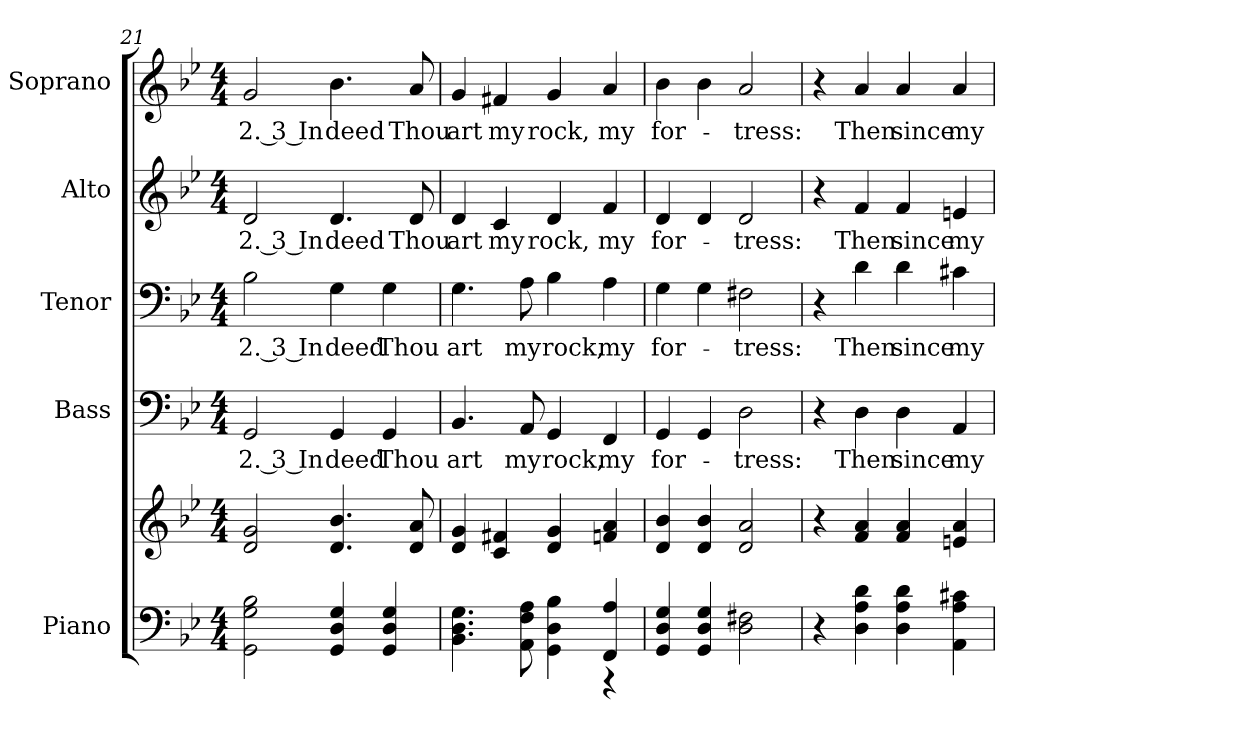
**kern	**kern	**kern	**text	**kern	**text	**kern	**text	**kern	**text
*part5	*part5	*part4	*part4	*part3	*part3	*part2	*part2	*part1	*part1
*staff6	*staff5	*staff4	*staff4	*staff3	*staff3	*staff2	*staff2	*staff1	*staff1
*I"Piano	*	*I"Bass	*	*I"Tenor	*	*I"Alto	*	*I"Soprano	*
*I'Pno.	*	*I'B.	*	*I'T.	*	*I'A.	*	*I'S.	*
!!LO:PB:g=z
*clefF4	*clefG2	*clefF4	*	*clefF4	*	*clefG2	*	*clefG2	*
*k[b-e-]	*k[b-e-]	*k[b-e-]	*	*k[b-e-]	*	*k[b-e-]	*	*k[b-e-]	*
*B-:	*B-:	*B-:	*	*B-:	*	*B-:	*	*B-:	*
*M4/4	*M4/4	*M4/4	*	*M4/4	*	*M4/4	*	*M4/4	*
=21	=21	=21	=21	=21	=21	=21	=21	=21	=21
!	!	!	!LO:LY:b:color=#000000	!	!	!	!	!	!
!	!	!	!	!	!LO:LY:b:color=#000000	!	!	!	!
!	!	!	!	!	!	!	!LO:LY:b:color=#000000	!	!
!	!	!	!	!	!	!	!	!	!LO:LY:b:color=#000000
2GGi\ 2Gi 2B-i	2di/ 2gi	2GGi/	2. 3 In	2B-i\	2. 3 In	2di/	2. 3 In	2gi/	2. 3 In
!	!	!	!LO:LY:b:color=#000000	!	!	!	!	!	!
!	!	!	!	!	!LO:LY:b:color=#000000	!	!	!	!
!	!	!	!	!	!	!	!LO:LY:b:color=#000000	!	!
!	!	!	!	!	!	!	!	!	!LO:LY:b:color=#000000
4GGi/ 4Di 4Gi	4.di/ 4.b-i	4GGi/	deed	4Gi\	deed	4.di/	deed	4.b-i\	deed
!	!	!	!LO:LY:b:color=#000000	!	!	!	!	!	!
!	!	!	!	!	!LO:LY:b:color=#000000	!	!	!	!
4GGi/ 4Di 4Gi	.	4GGi/	Thou	4Gi\	Thou	.	.	.	.
!	!	!	!	!	!	!	!LO:LY:b:color=#000000	!	!
!	!	!	!	!	!	!	!	!	!LO:LY:b:color=#000000
.	8di/ 8ai	.	.	.	.	8di/	Thou	8ai/	Thou
=22	=22	=22	=22	=22	=22	=22	=22	=22	=22
*^	*	*	*	*	*	*	*	*	*
!	!	!	!	!LO:LY:b:color=#000000	!	!	!	!	!	!
!	!	!	!	!	!	!LO:LY:b:color=#000000	!	!	!	!
!	!	!	!	!	!	!	!	!LO:LY:b:color=#000000	!	!
!	!	!	!	!	!	!	!	!	!	!LO:LY:b:color=#000000
4.BB-i\ 4.Di 4.Gi	2ryy	4di/ 4gi	4.BB-i/	art	4.Gi\	art	4di/	art	4gi/	art
!	!	!	!	!	!	!	!	!LO:LY:b:color=#000000	!	!
!	!	!	!	!	!	!	!	!	!	!LO:LY:b:color=#000000
.	.	4ci/ 4f#Xi	.	.	.	.	4ci/	my	4f#Xi/	my
!	!	!	!	!LO:LY:b:color=#000000	!	!	!	!	!	!
!	!	!	!	!	!	!LO:LY:b:color=#000000	!	!	!	!
8AAi\ 8Fi 8Ai	.	.	8AAi/	my	8Ai\	my	.	.	.	.
!	!	!	!	!LO:LY:b:color=#000000	!	!	!	!	!	!
!	!	!	!	!	!	!LO:LY:b:color=#000000	!	!	!	!
!	!	!	!	!	!	!	!	!LO:LY:b:color=#000000	!	!
!	!	!	!	!	!	!	!	!	!	!LO:LY:b:color=#000000
4GGi\ 4Di 4B-i	4ryy	4di/ 4gi	4GGi/	rock,	4B-i\	rock,	4di/	rock,	4gi/	rock,
!	!	!	!	!LO:LY:b:color=#000000	!	!	!	!	!	!
!	!	!	!	!	!	!LO:LY:b:color=#000000	!	!	!	!
!	!	!	!	!	!	!	!	!LO:LY:b:color=#000000	!	!
!	!	!	!	!	!	!	!	!	!	!LO:LY:b:color=#000000
4FFi/ 4Ai	4r	4fni/ 4ai	4FFi/	my	4Ai\	my	4fi/	my	4ai/	my
=23	=23	=23	=23	=23	=23	=23	=23	=23	=23	=23
!	!	!	!	!LO:LY:b:color=#000000	!	!	!	!	!	!
!	!	!	!	!	!	!LO:LY:b:color=#000000	!	!	!	!
!	!	!	!	!	!	!	!	!LO:LY:b:color=#000000	!	!
!	!	!	!	!	!	!	!	!	!	!LO:LY:b:color=#000000
4GGi/ 4Di 4Gi	2ryy	4di/ 4b-i	4GGi/	for-	4Gi\	for-	4di/	for-	4b-i\	for-
4GGi/ 4Di 4Gi	.	4di/ 4b-i	4GGi/	.	4Gi\	.	4di/	.	4b-i\	.
!	!	!	!	!LO:LY:b:color=#000000	!	!	!	!	!	!
!	!	!	!	!	!	!LO:LY:b:color=#000000	!	!	!	!
!	!	!	!	!	!	!	!	!LO:LY:b:color=#000000	!	!
!	!	!	!	!	!	!	!	!	!	!LO:LY:b:color=#000000
2Di\ 2F#Xi	2ryy	2di/ 2ai	2Di\	-tress:	2F#Xi\	-tress:	2di/	-tress:	2ai/	-tress:
*v	*v	*	*	*	*	*	*	*	*	*
=24	=24	=24	=24	=24	=24	=24	=24	=24	=24
4r	4r	4r	.	4r	.	4r	.	4r	.
!	!	!	!LO:LY:b:color=#000000	!	!	!	!	!	!
!	!	!	!	!	!LO:LY:b:color=#000000	!	!	!	!
!	!	!	!	!	!	!	!LO:LY:b:color=#000000	!	!
!	!	!	!	!	!	!	!	!	!LO:LY:b:color=#000000
4Di\ 4Ai 4di	4fi/ 4ai	4Di\	Then	4di\	Then	4fi/	Then	4ai/	Then
!	!	!	!LO:LY:b:color=#000000	!	!	!	!	!	!
!	!	!	!	!	!LO:LY:b:color=#000000	!	!	!	!
!	!	!	!	!	!	!	!LO:LY:b:color=#000000	!	!
!	!	!	!	!	!	!	!	!	!LO:LY:b:color=#000000
4Di\ 4Ai 4di	4fi/ 4ai	4Di\	since	4di\	since	4fi/	since	4ai/	since
!	!	!	!LO:LY:b:color=#000000	!	!	!	!	!	!
!	!	!	!	!	!LO:LY:b:color=#000000	!	!	!	!
!	!	!	!	!	!	!	!LO:LY:b:color=#000000	!	!
!	!	!	!	!	!	!	!	!	!LO:LY:b:color=#000000
4AAi\ 4Ai 4c#Xi	4eni/ 4ai	4AAi/	my	4c#Xi\	my	4eni/	my	4ai/	my
=	=	=	=	=	=	=	=	=	=
*-	*-	*-	*-	*-	*-	*-	*-	*-	*-
